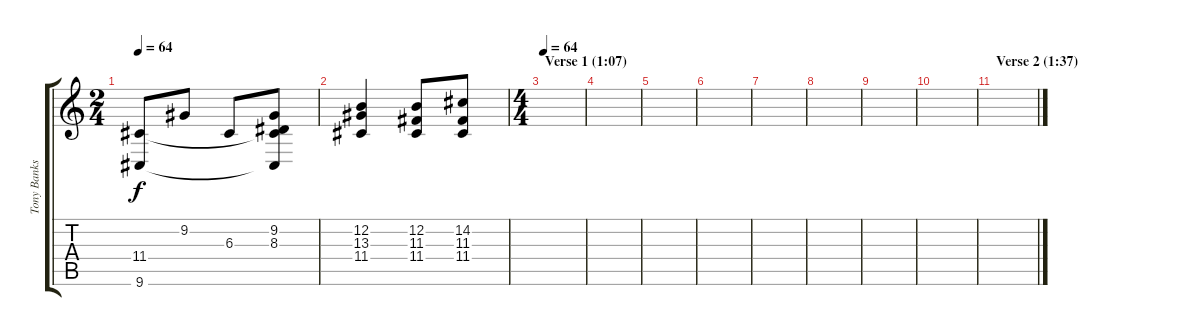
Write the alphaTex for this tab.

\track ("Tony Banks (piano left hand)" "Tony Banks") {instrument acousticgrandpiano}
\staff {score tabs}
\tuning (E4 B3 G3 D3 A2 E2) {hide}
\ts (2 4)
\tempo 64
\clef g2
\ks c
(11.4 9.6).8{dy f} 9.2.8 6.3.8 (9.2 8.3 11.4{t} 9.6{t}).8 |
(12.2 13.3 11.4).4 (12.2 11.3 11.4).8 (14.2 11.3 11.4).8 |
\ts (4 4)
\section ("" "Verse 1 (1:07)")
\tempo 64
|
|
|
|
|
|
|
|
\section ("" "Verse 2 (1:37)")
